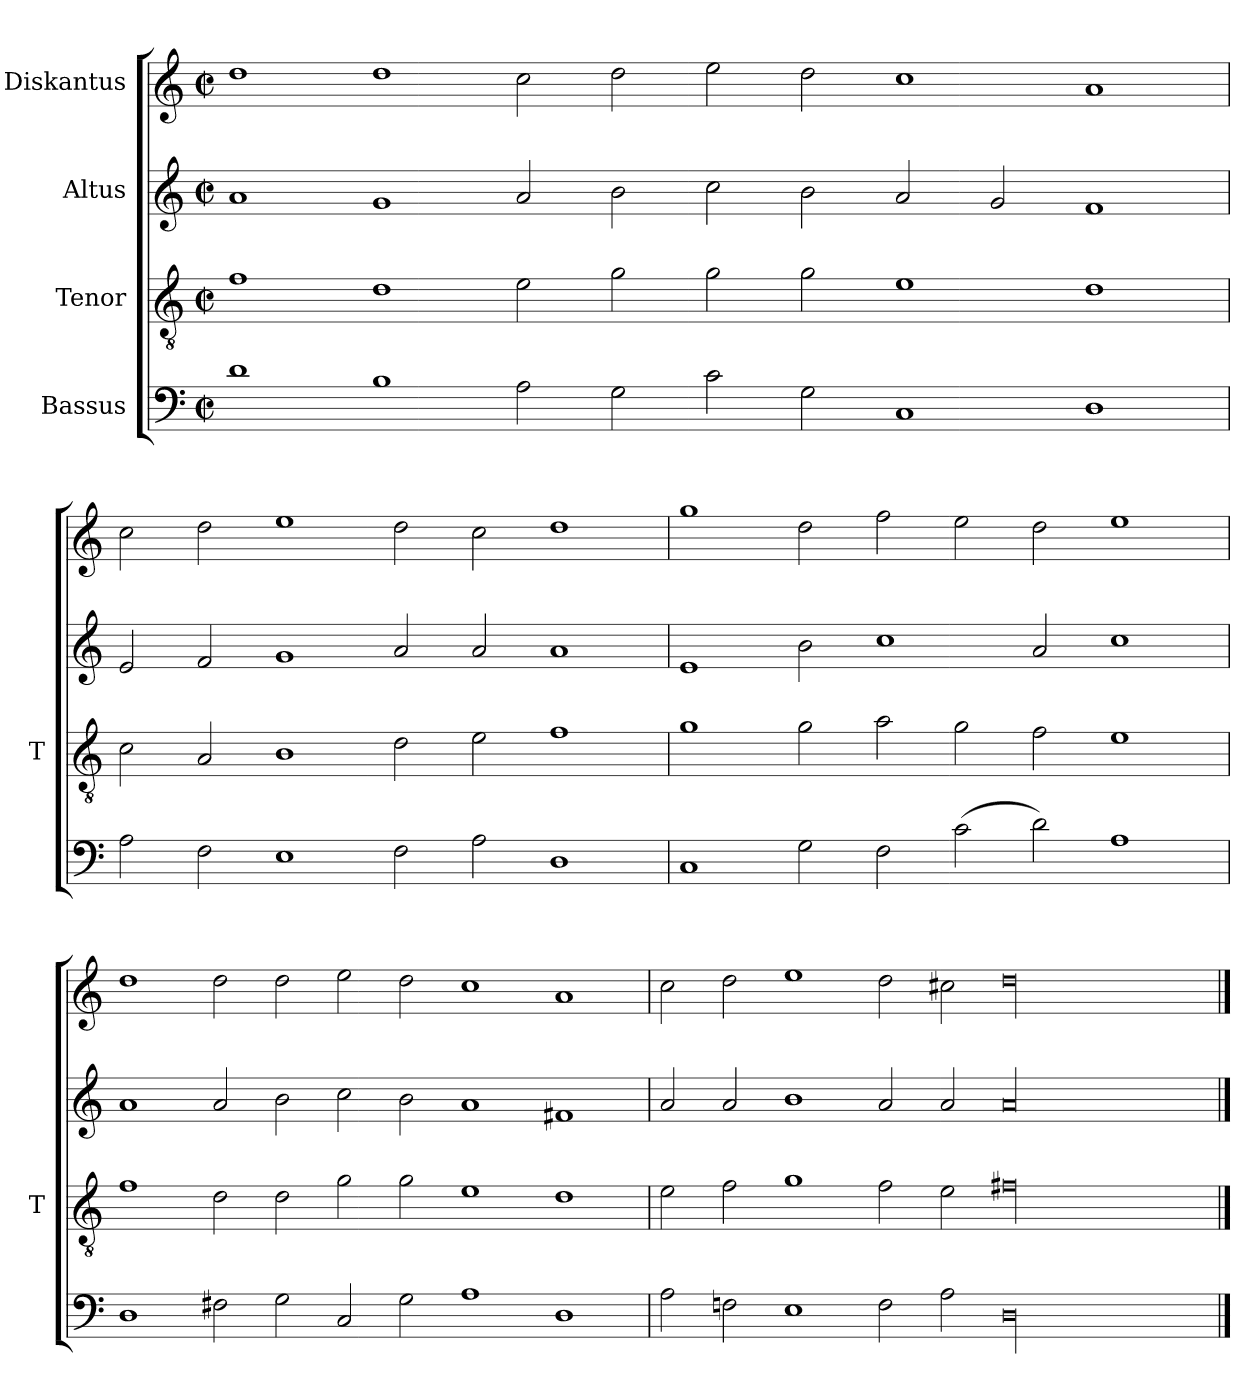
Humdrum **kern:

**kern	**kern	**kern	**kern
*part4	*part3	*part2	*part1
*staff4	*staff3	*staff2	*staff1
*I"Bassus	*I"Tenor	*I"Altus	*I"Diskantus
*	*I'T	*	*
*clefF4	*clefGv2	*clefG2	*clefG2
*k[]	*k[]	*k[]	*k[]
*M2/2	*M2/2	*M2/2	*M2/2
*met(c|)	*met(c|)	*met(c|)	*met(c|)
=	=	=	=
1d	1f	1a	1dd
1B	1d	1g	1dd
2A	2e	2a	2cc
2G	2g	2b	2dd
2c	2g	2cc	2ee
2G	2g	2b	2dd
1C	1e	2a	1cc
.	.	2g	.
1D	1d	1f	1a
=	=	=	=
2A	2c	2e	2cc
2F	2A	2f	2dd
1E	1B	1g	1ee
2F	2d	2a	2dd
2A	2e	2a	2cc
1D	1f	1a	1dd
=	=	=	=
1C	1g	1e	1gg
2G	2g	2b	2dd
2F	2a	1cc	2ff
(2c	2g	.	2ee
2d)	2f	2a	2dd
1A	1e	1cc	1ee
=	=	=	=
1D	1f	1a	1dd
2F#X	2d	2a	2dd
2G	2d	2b	2dd
2C	2g	2cc	2ee
2G	2g	2b	2dd
1A	1e	1a	1cc
1D	1d	1f#X	1a
=	=	=	=
2A	2e	2a	2cc
2Fn	2f	2a	2dd
1E	1g	1b	1ee
2F	2f	2a	2dd
2A	2e	2a	2cc#X
00D	00f#X	00a	00dd
==	==	==	==
*-	*-	*-	*-
